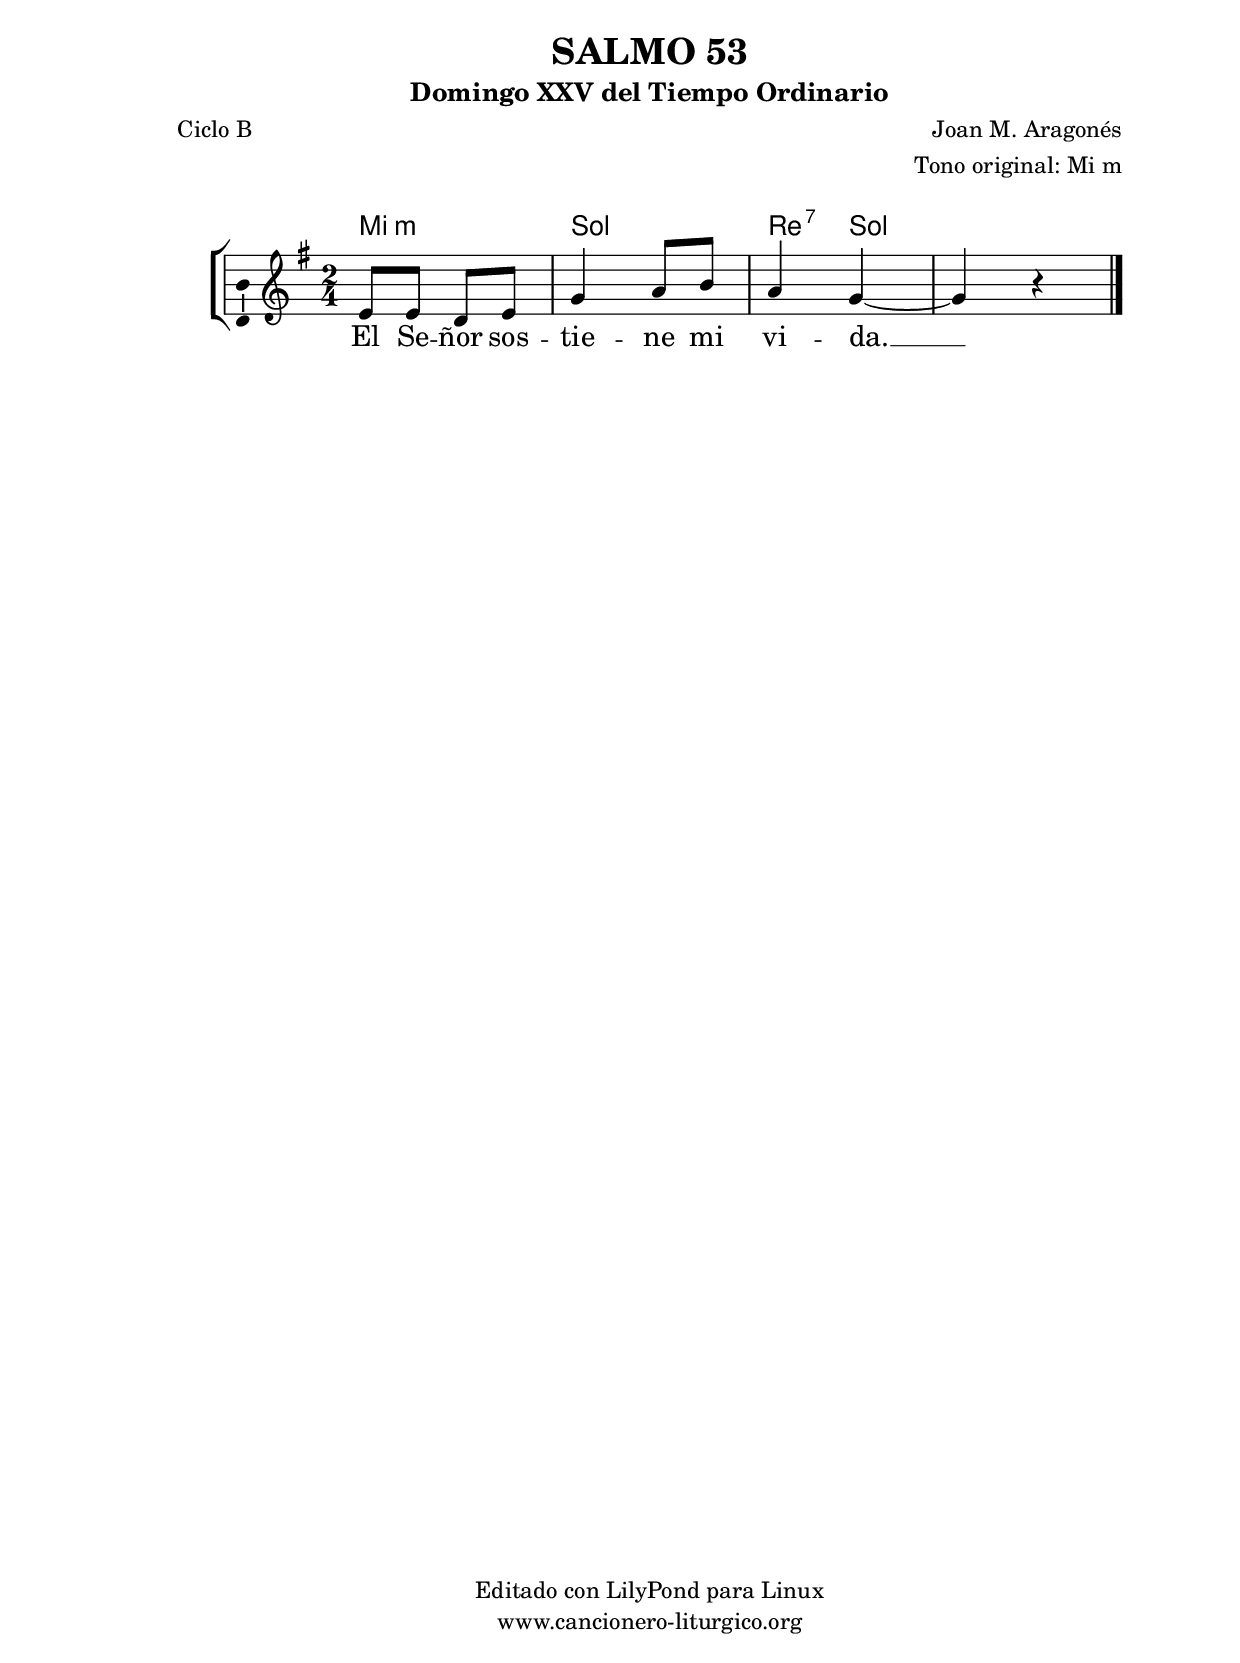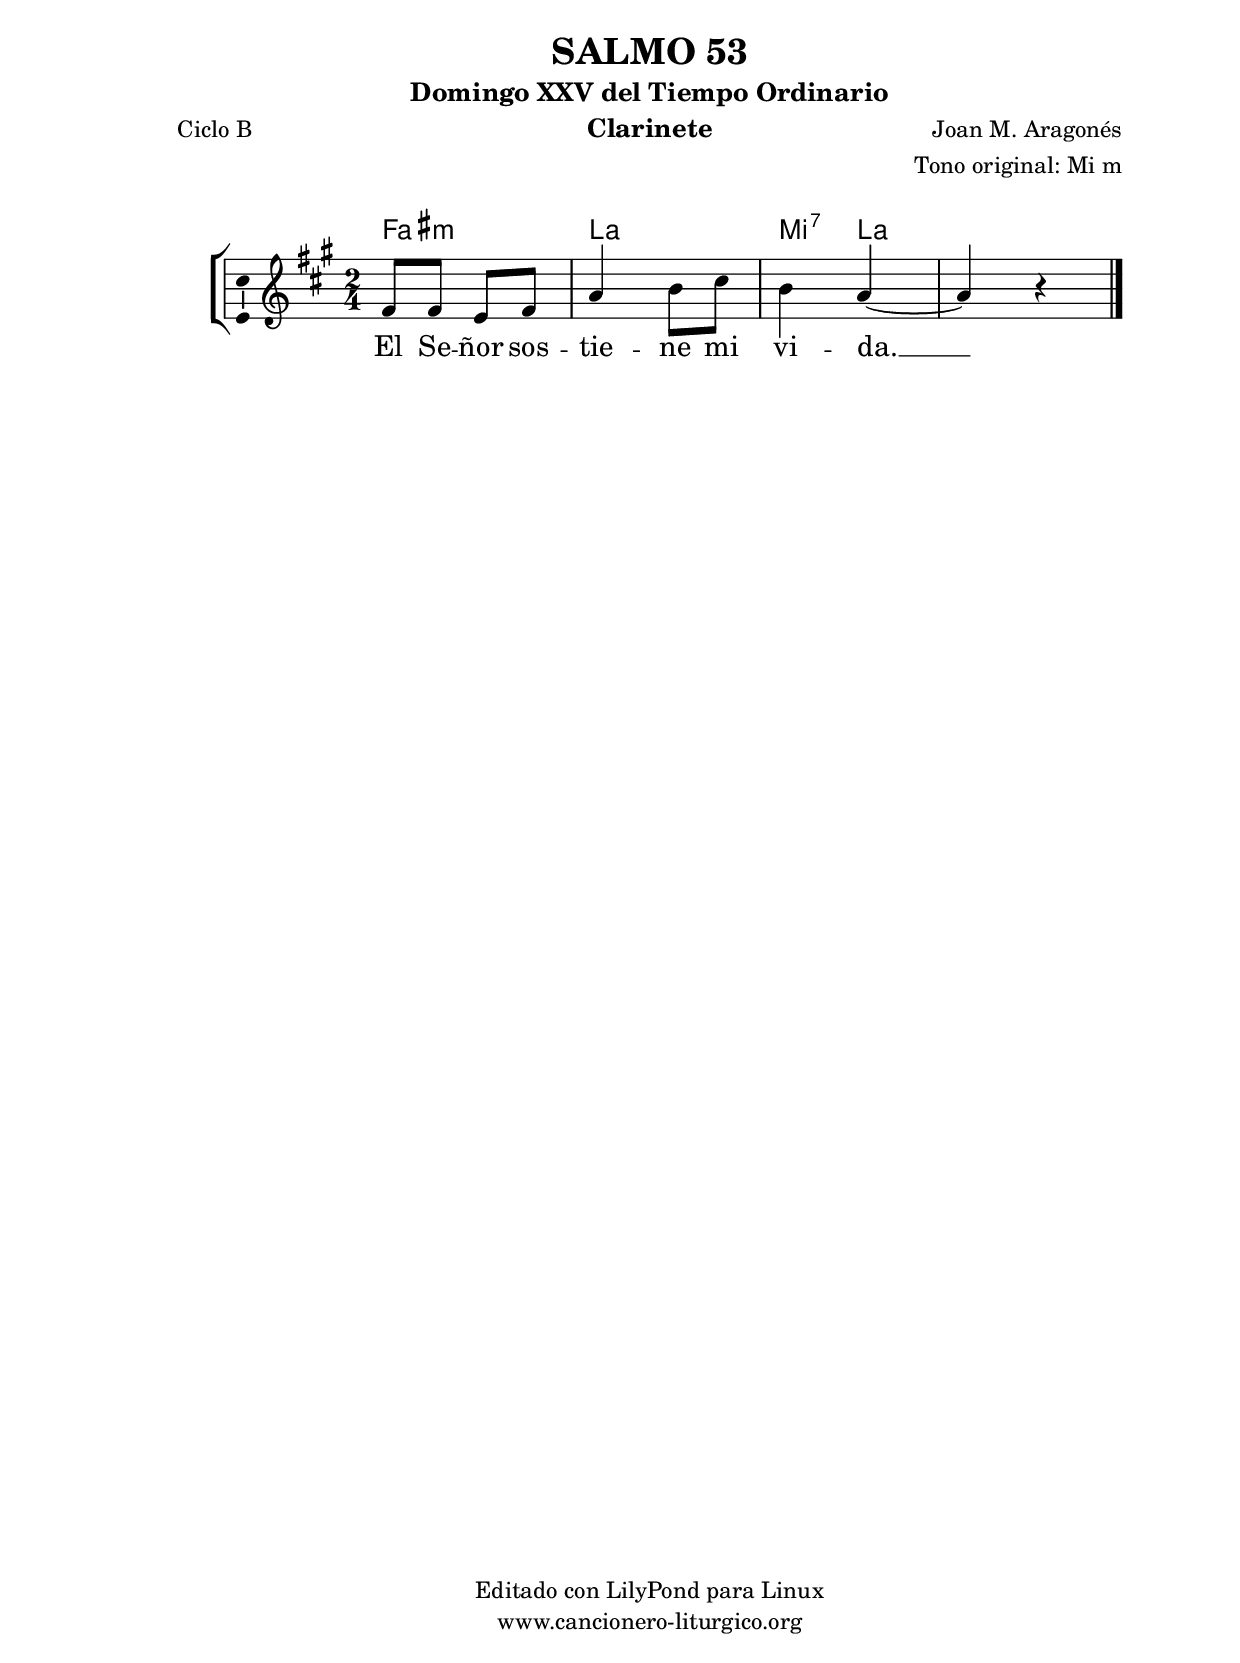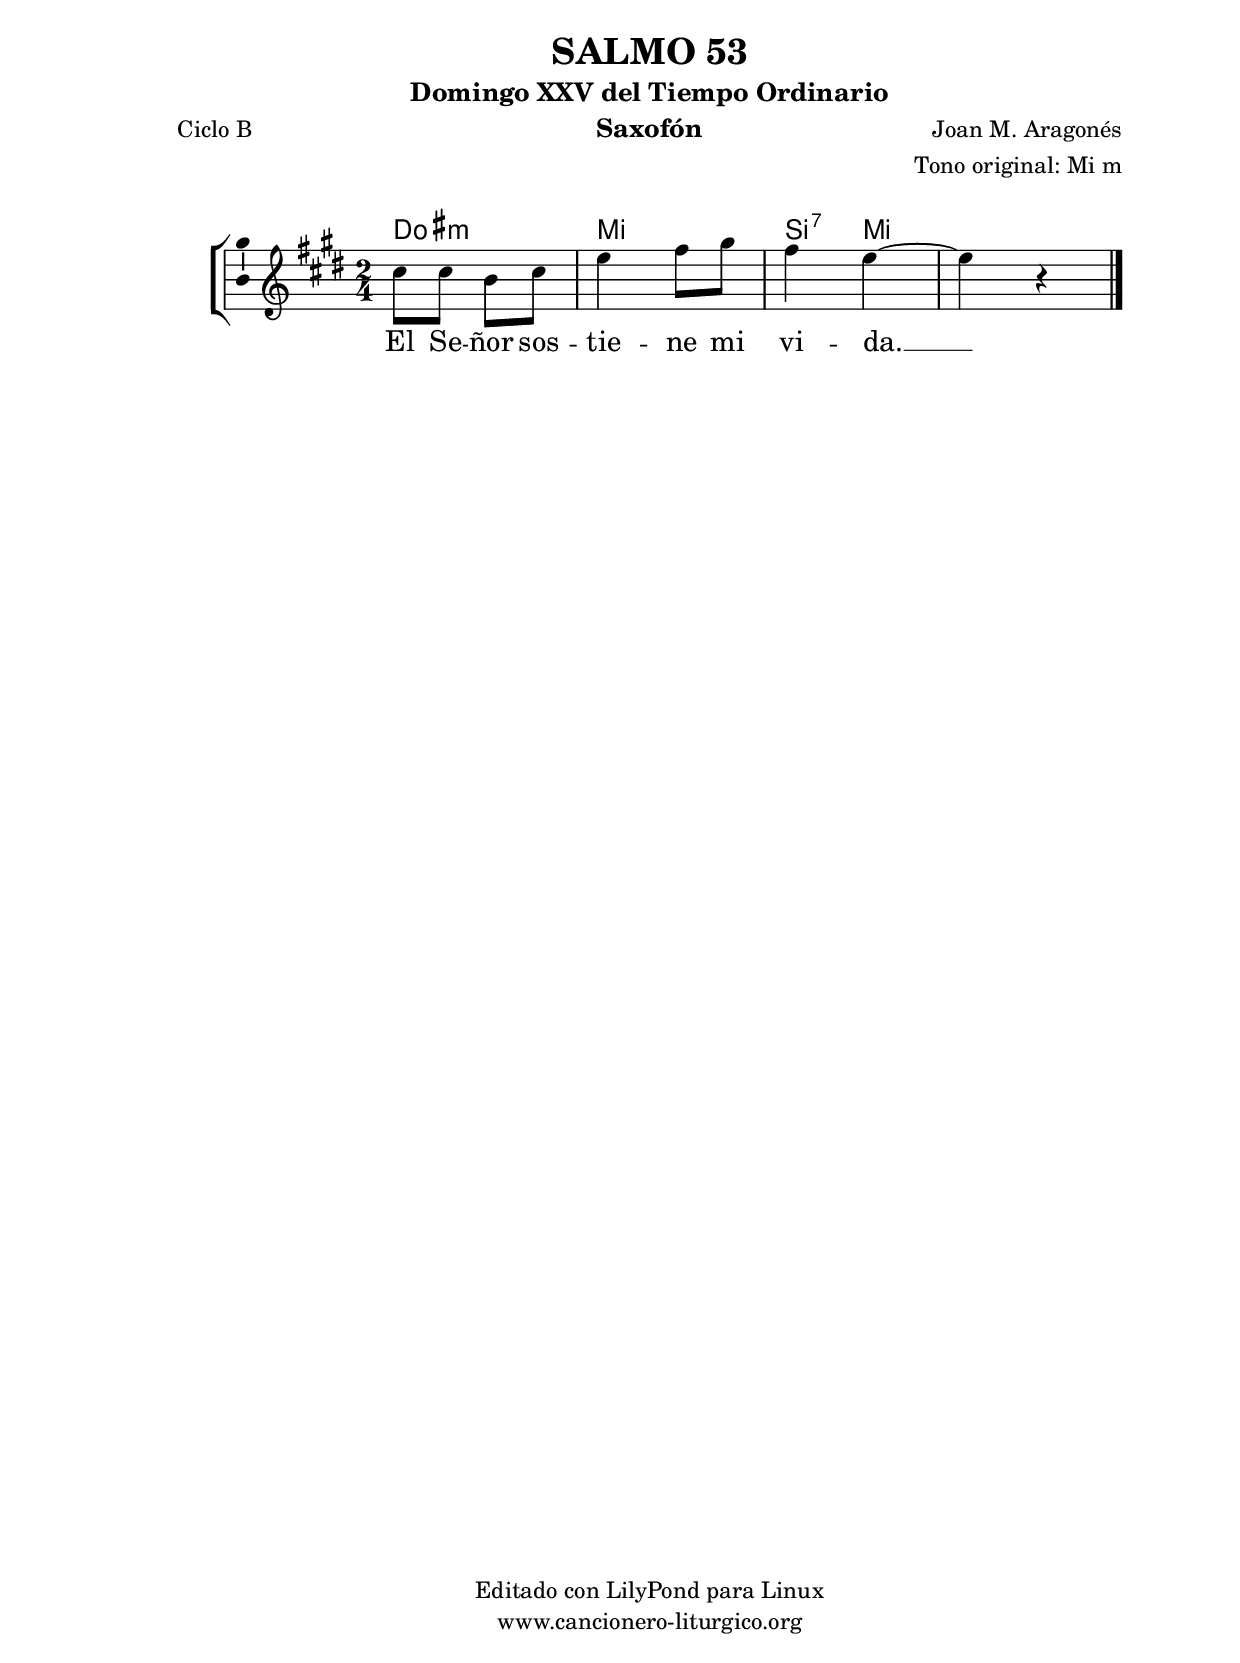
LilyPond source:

%
%para convertir .midi en .wav:
%timidity filename.midi -Ow -o finename.wav
%
%
%Para convertir de .wav a .mp3:
%lame -h -m j filename.wav
%
%
%para escuchar el midi:
%timidity nombrefichero.midi
%


%versión de lilypond para la que se ha escrito esta partitura:
\version "2.16.0"

	%Tamaño papel
	#(set-default-paper-size "a4")
	%Tamaño partitura
	#(set-global-staff-size 20)
	%No responde al pulsar sobre una nota
	#(ly:set-option 'point-and-click #f)

%parámetros del encabezamiento:
\header {
	title = "SALMO 53"
	subtitle = "Domingo XXV del Tiempo Ordinario"
	composer = "Joan M. Aragonés"
	poet = "Ciclo B"
	meter = ""
	arranger = "Tono original: Mi m"
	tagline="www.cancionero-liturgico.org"
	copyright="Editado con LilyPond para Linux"
	}

%parámetros asociados al papel:
\paper  {
	oddHeaderMarkup = \markup {\fill-line { \on-the-fly #not-first-page \fromproperty #'header:title \on-the-fly #not-first-page \fromproperty #'header:composer }}
	evenHeaderMarkup = \markup {\fill-line { \fromproperty #'header:composer \fromproperty #'header:title }}
	#(set-paper-size "a4")
	print-page-number = ##f
	first-page-number = 1
	print-first-page-number = ##f
%	head-separation = 3.0 \cm
	top-margin = 2.0 \cm
	bottom-margin = 0.5\cm
%%%	bottom-margin = -1.0\cm
	left-margin = 3.0 \cm
	line-width = 16.0 \cm 
	indent = 8\mm
	interscoreline = 2.\mm
	between-system-space = 15\mm
%	para que las partituras no llenen la hoja:
	ragged-bottom = ##t
%	idem para la última hoja:
	ragged-last-bottom = ##f
%	para que las partituras llenen el ancho del papel:
	ragged-last = ##f
	after-title-space = 2.5 \cm
%page-count=1
%system-count=8

	%Flexible Vertical Spacing
%	markup-markup-spacing =
%	#'((basic-distance . 15) (minimum-distance . 15) (padding . 3))
	markup-system-spacing =
	#'((basic-distance . 15) (minimum-distance . 15) (padding . 3))
	system-system-spacing =
	#'((basic-distance . 15) (minimum-distance . 15) (padding . 3))
	score-system-spacing =
	#'((basic-distance . 15) (minimum-distance . 15) (padding . 5))
%	top-system-spacing = % header
%	#'((basic-distance . 8) (minimum-distance . 0) (padding . 3))
%	top-markup-spacing =
%	#'((basic-distance . 20) (minimum-distance . 20) (padding . 3))
	last-bottom-spacing = % footer
	#'((basic-distance . 5) (minimum-distance . 5) (padding . 3))
%	score-markup-spacing =
%	#'((basic-distance . 16) (minimum-distance . 13) (padding . 3))

	}


%parámetros que afectan a toda la partitura:
global =  {
	%clave de sol (G):
	\clef G
	%armadura:
%	\transpose bes c
	\key e \minor
	\tempo 4=80
	\set Score.tempoHideNote = ##t
	}


acordes = {
	\italianChords
	\chordmode {
%	\transpose bes c
{

e2:m g d4:7 g s2

	}
	}
}

melodia = 
%	\transpose bes c'
{
	\relative c'{

\time 2/4

e8 e d e
g4 a8 b
a4 g~
g4 r4

	\bar "|."
	}
	}


texto = \lyricmode {
El Se -- ñor sos -- tie -- ne mi vi -- da. __
	}


acordesStaff = \context ChordNames = acordesStaff <<
	\set chordChanges = ##t
	\acordes
	>>


vozStaff = \context Voice = vozStaff
\with {\consists "Ambitus_engraver"}
<<
%	\set Staff.instrumentName = ""
%	\set Staff.shortInstrumentName = ""
%	\set Staff.midiInstrument = #"clarinet"
%	\set Staff.midiInstrument = #"cello"
%	\set Staff.midiInstrument = #"flute"
	\set Staff.midiInstrument = #"electric guitar (jazz)"
%	\set Staff.midiInstrument = #"english horn"
%	\set Staff.midiInstrument = #"violin"
%	\set Staff.midiInstrument = #"glockenspiel"
	\set Staff.midiMinimumVolume = #0.7
	\set Staff.midiMaximumVolume = #0.9
	\global
	\melodia
	>>


textoStaff = \context Lyrics = textoStaff <<
	\lyricsto vozStaff \texto
	>>

\book {
	\score {
		\context ChoirStaff {
			\override StaffGroup.SystemStartBracket #'collapse-height = #1
			\override Score.SystemStartBar #'collapse-height = #1
			<<
			\acordesStaff
			\vozStaff
			\textoStaff
			>>
			}
		\layout {
	    		\context {
				\Lyrics
				\override LyricText #'font-size = #2
				}
	   		 \context {
				\Score
				%fontSize = #3
				\override StaffSymbol #'staff-space = #(magstep +3)
				%\override Beam #'thickness = #0.55
				%\override SpacingSpanner #'spacing-increment = #1.0
				%\override Slur #'height-limit = #1.5
				}
			}
		}
	\score {
		\unfoldRepeats
		\context ChoirStaff {
			<<
			\acordesStaff
			\vozStaff
			>>
			}
		\midi {
	  		\context {
	  			\Score
				tempoWholesPerMinute = #(ly:make-moment 70 4)
				}
			}
		}
	}

%Partitura para clarinete
#(define output-suffix "C")
\book {
	\header{
		instrument = "Clarinete"
		}
	\score {
		\context ChoirStaff {
			\override StaffGroup.SystemStartBracket #'collapse-height = #1
			\override Score.SystemStartBar #'collapse-height = #1
\transpose c d
			<<
			\acordesStaff
			\vozStaff
			\textoStaff
			>>
			}
		\layout {
	    		\context {
				\Lyrics
				\override LyricText #'font-size = #2
				}
	   		 \context {
				\Score
				%fontSize = #3
				\override StaffSymbol #'staff-space = #(magstep +3)
				%\override Beam #'thickness = #0.55
				%\override SpacingSpanner #'spacing-increment = #1.0
				%\override Slur #'height-limit = #1.5
				}
			}
		}
	}

%Partitura para saxofón
#(define output-suffix "S")
\book {
	\header{
		instrument = "Saxofón"
		}
	\score {
		\context ChoirStaff {
			\override StaffGroup.SystemStartBracket #'collapse-height = #1
			\override Score.SystemStartBar #'collapse-height = #1
\transpose c a
			<<
			\acordesStaff
			\vozStaff
			\textoStaff
			>>
			}
		\layout {
	    		\context {
				\Lyrics
				\override LyricText #'font-size = #2
				}
	   		 \context {
				\Score
				%fontSize = #3
				\override StaffSymbol #'staff-space = #(magstep +3)
				%\override Beam #'thickness = #0.55
				%\override SpacingSpanner #'spacing-increment = #1.0
				%\override Slur #'height-limit = #1.5
				}
			}
		}
	}

